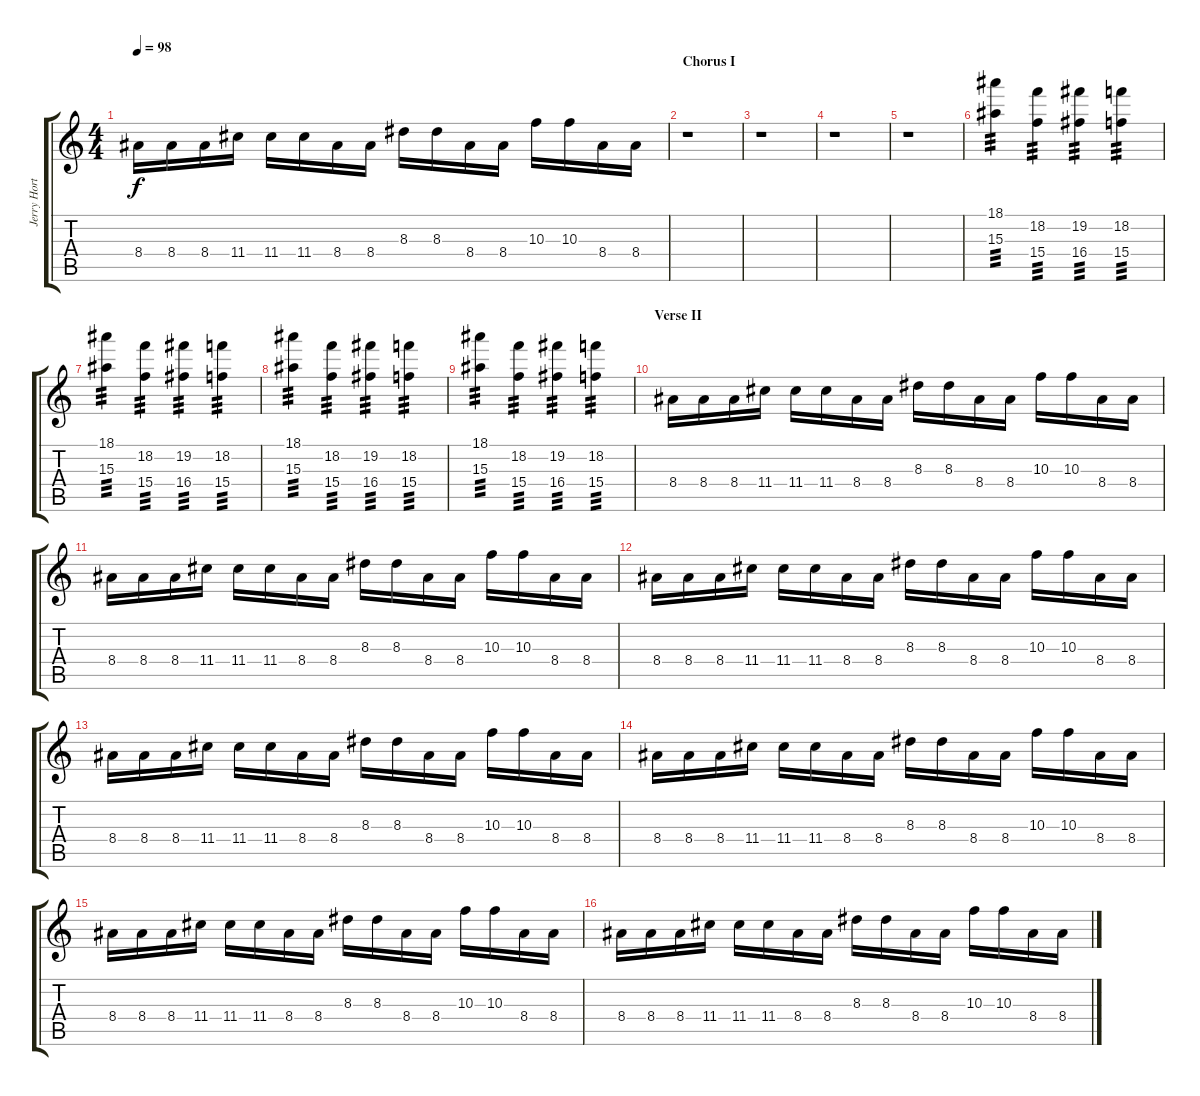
\track ("Jerry Horton - Guitar" "Jerry Hort") {instrument overdrivenguitar}
\staff {score tabs}
\tuning (E4 B3 G3 D3 A2 D2) {hide}
\ts (4 4)
\tempo 98
\clef g2
\ks c
8.4.16{dy f} 8.4.16 8.4.16 11.4.16 11.4.16 11.4.16 8.4.16 8.4.16 8.3.16 8.3.16 8.4.16 8.4.16 10.3.16 10.3.16 8.4.16 8.4.16 |
\section ("" "Chorus I")
r.1 |
r.1 |
r.1 |
r.1 |
(18.1 15.3).4{tp 3 instrument overdrivenguitar} (18.2 15.4).4{tp 3} (19.2 16.4).4{tp 3} (18.2 15.4).4{tp 3} |
(18.1 15.3).4{tp 3} (18.2 15.4).4{tp 3} (19.2 16.4).4{tp 3} (18.2 15.4).4{tp 3} |
(18.1 15.3).4{tp 3} (18.2 15.4).4{tp 3} (19.2 16.4).4{tp 3} (18.2 15.4).4{tp 3} |
(18.1 15.3).4{tp 3} (18.2 15.4).4{tp 3} (19.2 16.4).4{tp 3} (18.2 15.4).4{tp 3} |
\section ("" "Verse II")
8.4.16 8.4.16 8.4.16 11.4.16 11.4.16 11.4.16 8.4.16 8.4.16 8.3.16 8.3.16 8.4.16 8.4.16 10.3.16 10.3.16 8.4.16 8.4.16 |
8.4.16 8.4.16 8.4.16 11.4.16 11.4.16 11.4.16 8.4.16 8.4.16 8.3.16 8.3.16 8.4.16 8.4.16 10.3.16 10.3.16 8.4.16 8.4.16 |
8.4.16 8.4.16 8.4.16 11.4.16 11.4.16 11.4.16 8.4.16 8.4.16 8.3.16 8.3.16 8.4.16 8.4.16 10.3.16 10.3.16 8.4.16 8.4.16 |
8.4.16 8.4.16 8.4.16 11.4.16 11.4.16 11.4.16 8.4.16 8.4.16 8.3.16 8.3.16 8.4.16 8.4.16 10.3.16 10.3.16 8.4.16 8.4.16 |
8.4.16 8.4.16 8.4.16 11.4.16 11.4.16 11.4.16 8.4.16 8.4.16 8.3.16 8.3.16 8.4.16 8.4.16 10.3.16 10.3.16 8.4.16 8.4.16 |
8.4.16 8.4.16 8.4.16 11.4.16 11.4.16 11.4.16 8.4.16 8.4.16 8.3.16 8.3.16 8.4.16 8.4.16 10.3.16 10.3.16 8.4.16 8.4.16 |
8.4.16 8.4.16 8.4.16 11.4.16 11.4.16 11.4.16 8.4.16 8.4.16 8.3.16 8.3.16 8.4.16 8.4.16 10.3.16 10.3.16 8.4.16 8.4.16
